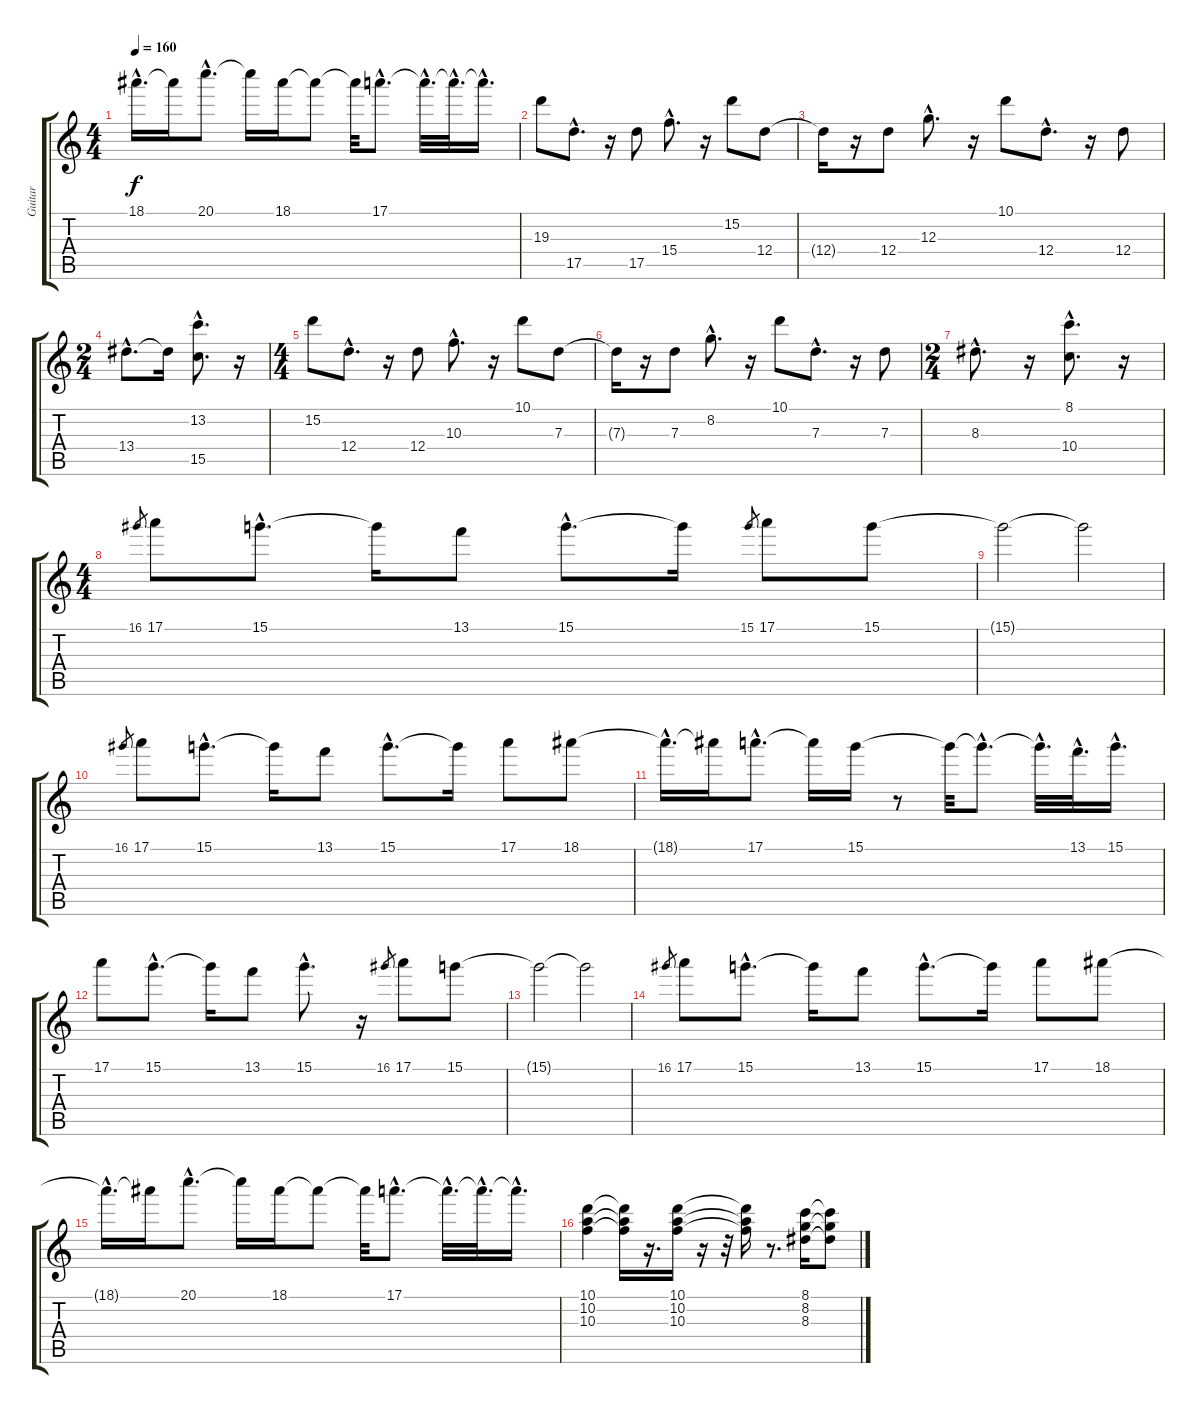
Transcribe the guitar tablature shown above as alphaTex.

\track ("Guitar" "Guitar") {instrument distortionguitar}
\staff {score tabs}
\tuning (E4 B3 G3 D3 A2 D2) {hide}
\ts (4 4)
\tempo 160
\clef g2
\ks c
18.1{hac t}.16{d dy f} 18.1{t}.16 20.1{hac}.8{d} 20.1{t}.16 18.1.16 18.1{t}.8 18.1{t}.32 17.1{hac}.8{d} 17.1{hac t}.32{d} 17.1{hac t}.32{d} 17.1{hac t}.16{d} |
19.3.8 17.5{hac}.8{d} r.16 17.5.8 15.4{hac}.8{d} r.16 15.2.8 12.4.8 |
12.4{t}.16 r.16 12.4.8 12.3{hac}.8{d} r.16 10.1.8 12.4{hac}.8{d} r.16 12.4.8 |
\ts (2 4)
13.4{hac}.8{d} 13.4{t}.16 (13.2{hac} 15.5{hac}).8{d} r.16 |
\ts (4 4)
15.2.8 12.4{hac}.8{d} r.16 12.4.8 10.3{hac}.8{d} r.16 10.1.8 7.3.8 |
7.3{t}.16 r.16 7.3.8 8.2{hac}.8{d} r.16 10.1.8 7.3{hac}.8{d} r.16 7.3.8 |
\ts (2 4)
8.3{hac}.8{d} r.16 (8.1{hac} 10.4{hac}).8{d} r.16 |
\ts (4 4)
16.1.8{gr} 17.1.8 15.1{hac}.8{d} 15.1{t}.16 13.1.8 15.1{hac}.8{d} 15.1{t}.16 15.1.8{gr} 17.1.8 15.1.8 |
15.1{t}.2 15.1{t}.2 |
16.1.8{gr} 17.1.8 15.1{hac}.8{d} 15.1{t}.16 13.1.8 15.1{hac}.8{d} 15.1{t}.16 17.1.8 18.1.8 |
18.1{hac t}.16{d} 18.1{t}.16 17.1{hac}.8{d} 17.1{t}.16 15.1.16 r.8 15.1{t}.32 15.1{hac t}.8{d} 15.1{hac t}.32{d} 13.1{hac}.32{d} 15.1{hac}.16{d} |
17.1.8 15.1{hac}.8{d} 15.1{t}.16 13.1.8 15.1{hac}.8{d} r.16 16.1.8{gr} 17.1.8 15.1.8 |
15.1{t}.2 15.1{t}.2 |
16.1.8{gr} 17.1.8 15.1{hac}.8{d} 15.1{t}.16 13.1.8 15.1{hac}.8{d} 15.1{t}.16 17.1.8 18.1.8 |
18.1{hac t}.16{d} 18.1{t}.16 20.1{hac}.8{d} 20.1{t}.16 18.1.16 18.1{t}.8 18.1{t}.32 17.1{hac}.8{d} 17.1{hac t}.32{d} 17.1{hac t}.32{d} 17.1{hac t}.16{d} |
(10.1 10.2 10.3).4 (10.1{t} 10.2{t} 10.3{t}).16 r.16{d} (10.1 10.2 10.3).16 r.16 r.32 (10.1{t} 10.2{t} 10.3{t}).16 r.8{d} (8.1 8.2 8.3).16 (8.1{t} 8.2{t} 8.3{t}).8
